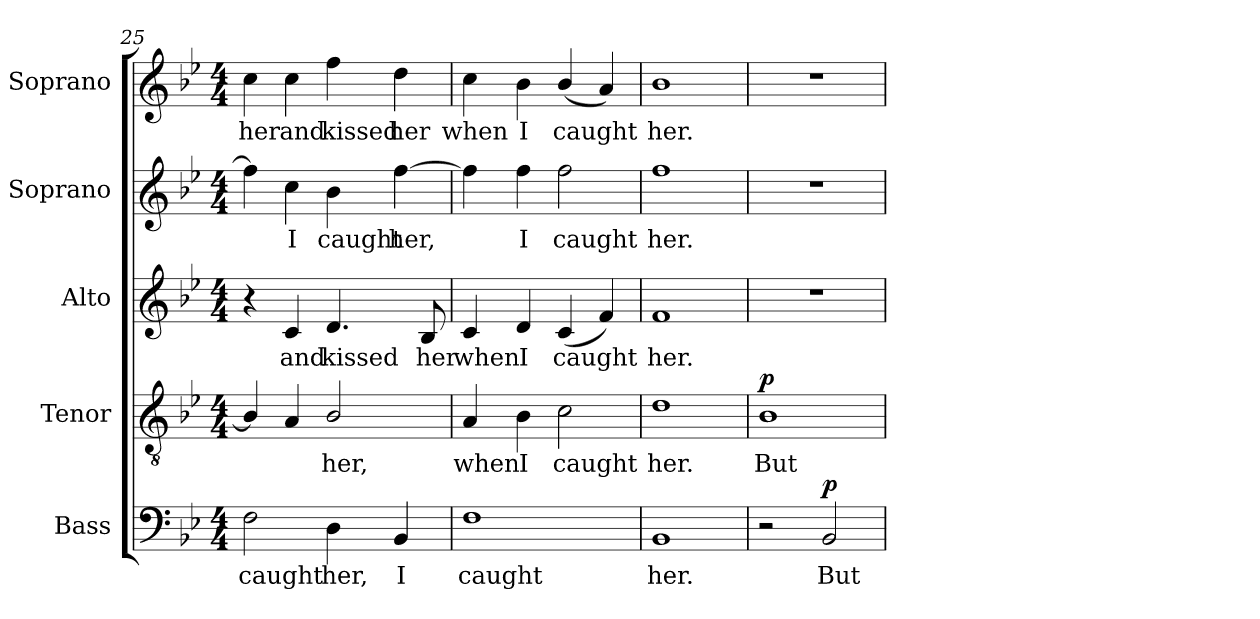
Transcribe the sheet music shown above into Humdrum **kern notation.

**kern	**text	**dynam	**kern	**text	**dynam	**kern	**text	**kern	**text	**kern	**text
*part5	*part5	*part5	*part4	*part4	*part4	*part3	*part3	*part2	*part2	*part1	*part1
*staff5	*staff5	*staff5	*staff4	*staff4	*staff4	*staff3	*staff3	*staff2	*staff2	*staff1	*staff1
*I"Bass	*	*	*I"Tenor	*	*	*I"Alto	*	*I"Soprano	*	*I"Soprano	*
*I'B.	*	*	*I'T.	*	*	*I'A.	*	*I'S.	*	*I'S.	*
*clefF4	*	*	*clefGv2	*	*	*clefG2	*	*clefG2	*	*clefG2	*
*	*	*	*ITrd7c12	*	*	*	*	*	*	*	*
*k[b-e-]	*	*	*k[b-e-]	*	*	*k[b-e-]	*	*k[b-e-]	*	*k[b-e-]	*
*B-:	*	*	*B-:	*	*	*B-:	*	*B-:	*	*B-:	*
*M4/4	*	*	*M4/4	*	*	*M4/4	*	*M4/4	*	*M4/4	*
=25	=25	=25	=25	=25	=25	=25	=25	=25	=25	=25	=25
!	!LO:LY:b:color=#000000	!	!	!	!	!	!	!	!	!	!
!	!	!	!	!	!	!	!	!	!	!	!LO:LY:b:color=#000000
2Fi\	caught	.	4BB-i/]	.	.	4r	.	4ffi\]	.	4cci\	her
!	!	!	!	!	!	!	!LO:LY:b:color=#000000	!	!	!	!
!	!	!	!	!	!	!	!	!	!LO:LY:b:color=#000000	!	!
!	!	!	!	!	!	!	!	!	!	!	!LO:LY:b:color=#000000
.	.	.	4AAi/	.	.	4ci/	and	4cci\	I	4cci\	and
!	!LO:LY:b:color=#000000	!	!	!	!	!	!	!	!	!	!
!	!	!	!	!LO:LY:b:color=#000000	!	!	!	!	!	!	!
!	!	!	!	!	!	!	!LO:LY:b:color=#000000	!	!	!	!
!	!	!	!	!	!	!	!	!	!LO:LY:b:color=#000000	!	!
!	!	!	!	!	!	!	!	!	!	!	!LO:LY:b:color=#000000
4Di\	her,	.	2BB-i/	her,	.	4.di/	kissed	4b-i\	caught	4ffi\	kissed
!	!LO:LY:b:color=#000000	!	!	!	!	!	!	!	!	!	!
!	!	!	!	!	!	!	!	!	!LO:LY:b:color=#000000	!	!
!	!	!	!	!	!	!	!	!	!	!	!LO:LY:b:color=#000000
4BB-i/	I	.	.	.	.	.	.	[4ffi\	her,	4ddi\	her
!	!	!	!	!	!	!	!LO:LY:b:color=#000000	!	!	!	!
.	.	.	.	.	.	8B-i/	her	.	.	.	.
!!LO:LB:g=z
=26	=26	=26	=26	=26	=26	=26	=26	=26	=26	=26	=26
!	!LO:LY:b:color=#000000	!	!	!	!	!	!	!	!	!	!
!	!	!	!	!LO:LY:b:color=#000000	!	!	!	!	!	!	!
!	!	!	!	!	!	!	!LO:LY:b:color=#000000	!	!	!	!
!	!	!	!	!	!	!	!	!	!	!	!LO:LY:b:color=#000000
1Fi	caught	.	4AAi/	when	.	4ci/	when	4ffi\]	.	4cci\	when
!	!	!	!	!LO:LY:b:color=#000000	!	!	!	!	!	!	!
!	!	!	!	!	!	!	!LO:LY:b:color=#000000	!	!	!	!
!	!	!	!	!	!	!	!	!	!LO:LY:b:color=#000000	!	!
!	!	!	!	!	!	!	!	!	!	!	!LO:LY:b:color=#000000
.	.	.	4BB-i\	I	.	4di/	I	4ffi\	I	4b-i\	I
!	!	!	!	!LO:LY:b:color=#000000	!	!	!	!	!	!	!
!	!	!	!	!	!	!	!LO:LY:b:color=#000000	!	!	!	!
!	!	!	!	!	!	!	!	!	!LO:LY:b:color=#000000	!	!
!	!	!	!	!	!	!	!	!	!	!	!LO:LY:b:color=#000000
.	.	.	2Ci\	caught	.	(4ci/	caught	2ffi\	caught	(4b-i/	caught
.	.	.	.	.	.	4fi/)	.	.	.	4ai/)	.
=27	=27	=27	=27	=27	=27	=27	=27	=27	=27	=27	=27
!	!LO:LY:b:color=#000000	!	!	!	!	!	!	!	!	!	!
!	!	!	!	!LO:LY:b:color=#000000	!	!	!	!	!	!	!
!	!	!	!	!	!	!	!LO:LY:b:color=#000000	!	!	!	!
!	!	!	!	!	!	!	!	!	!LO:LY:b:color=#000000	!	!
!	!	!	!	!	!	!	!	!	!	!	!LO:LY:b:color=#000000
1BB-i	her.	.	1Di	her.	.	1fi	her.	1ffi	her.	1b-i	her.
=28	=28	=28	=28	=28	=28	=28	=28	=28	=28	=28	=28
!	!	!	!	!LO:LY:b:color=#000000	!	!	!	!	!	!	!
2r	.	.	1BB-i	But	p	1r	.	1r	.	1r	.
!	!LO:LY:b:color=#000000	!	!	!	!	!	!	!	!	!	!
2BB-i/	But	p	.	.	.	.	.	.	.	.	.
=	=	=	=	=	=	=	=	=	=	=	=
*-	*-	*-	*-	*-	*-	*-	*-	*-	*-	*-	*-
